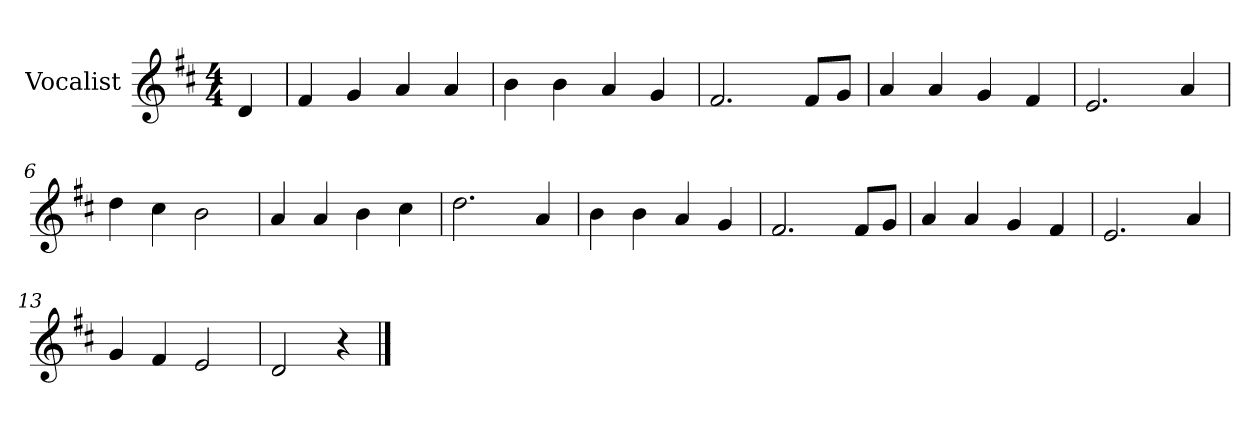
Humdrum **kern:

**kern
*part1
*staff1
*I"Vocalist
*k[f#c#]
*D:
*M4/4
=
4d
=1
4f#
4g
4a
4a
=2
4b
4b
4a
4g
=3
2.f#
8f#L
8gJ
=4
4a
4a
4g
4f#
=5
2.e
4a
=6
4dd
4cc#
2b
=7
4a
4a
4b
4cc#
=8
2.dd
4a
=9
4b
4b
4a
4g
=10
2.f#
8f#L
8gJ
=11
4a
4a
4g
4f#
=12
2.e
4a
=13
4g
4f#
2e
=14
2d
4r
==
*-
